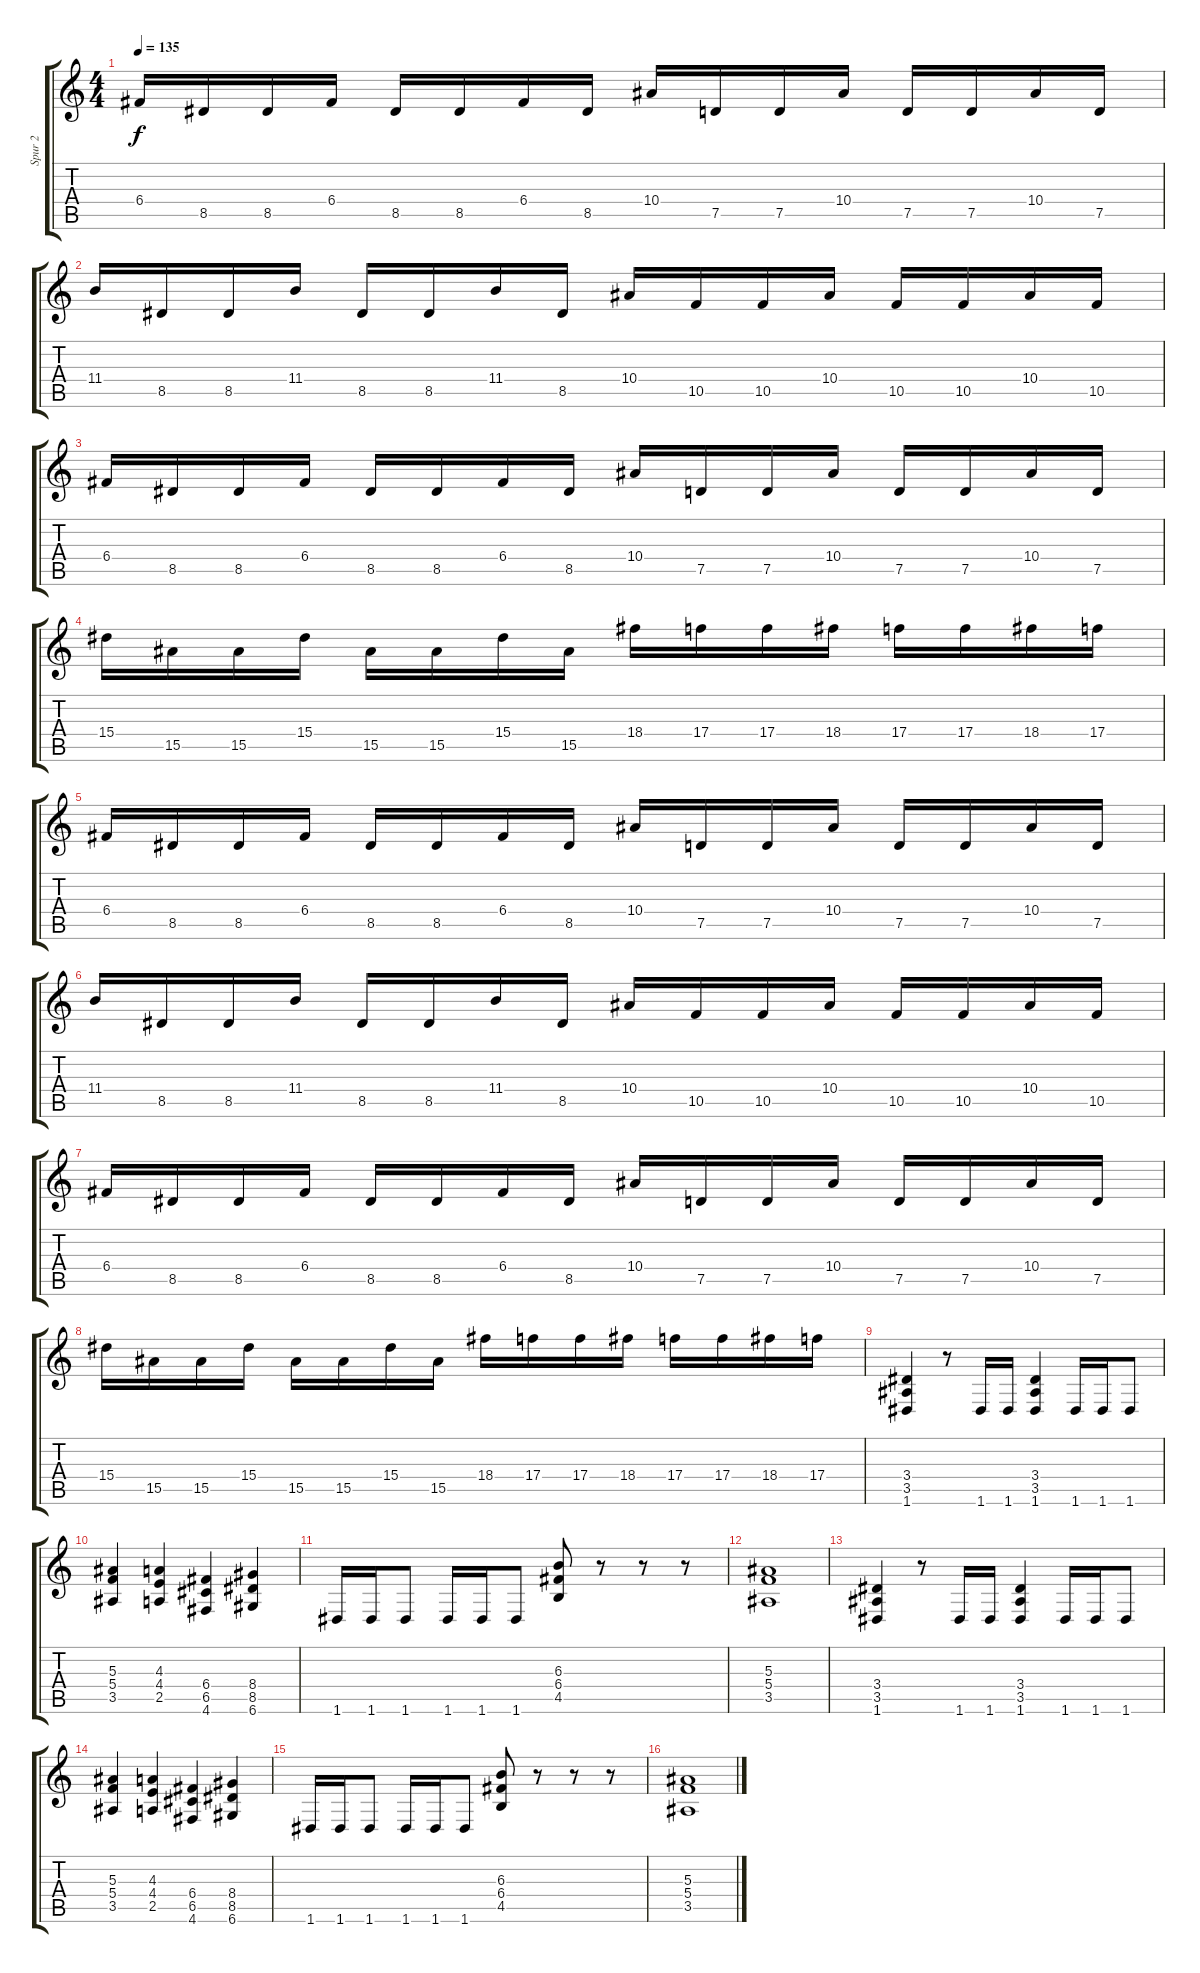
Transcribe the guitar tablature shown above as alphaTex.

\track ("Spur 2" "Spur 2") {instrument distortionguitar}
\staff {score tabs}
\tuning (D4 A3 F3 C3 G2 D2) {hide}
\ts (4 4)
\tempo 135
\clef g2
\ks c
6.4.16{dy f} 8.5.16 8.5.16 6.4.16 8.5.16 8.5.16 6.4.16 8.5.16 10.4.16 7.5.16 7.5.16 10.4.16 7.5.16 7.5.16 10.4.16 7.5.16 |
11.4.16 8.5.16 8.5.16 11.4.16 8.5.16 8.5.16 11.4.16 8.5.16 10.4.16 10.5.16 10.5.16 10.4.16 10.5.16 10.5.16 10.4.16 10.5.16 |
6.4.16 8.5.16 8.5.16 6.4.16 8.5.16 8.5.16 6.4.16 8.5.16 10.4.16 7.5.16 7.5.16 10.4.16 7.5.16 7.5.16 10.4.16 7.5.16 |
15.4.16 15.5.16 15.5.16 15.4.16 15.5.16 15.5.16 15.4.16 15.5.16 18.4.16 17.4.16 17.4.16 18.4.16 17.4.16 17.4.16 18.4.16 17.4.16 |
6.4.16 8.5.16 8.5.16 6.4.16 8.5.16 8.5.16 6.4.16 8.5.16 10.4.16 7.5.16 7.5.16 10.4.16 7.5.16 7.5.16 10.4.16 7.5.16 |
11.4.16 8.5.16 8.5.16 11.4.16 8.5.16 8.5.16 11.4.16 8.5.16 10.4.16 10.5.16 10.5.16 10.4.16 10.5.16 10.5.16 10.4.16 10.5.16 |
6.4.16 8.5.16 8.5.16 6.4.16 8.5.16 8.5.16 6.4.16 8.5.16 10.4.16 7.5.16 7.5.16 10.4.16 7.5.16 7.5.16 10.4.16 7.5.16 |
15.4.16 15.5.16 15.5.16 15.4.16 15.5.16 15.5.16 15.4.16 15.5.16 18.4.16 17.4.16 17.4.16 18.4.16 17.4.16 17.4.16 18.4.16 17.4.16 |
(3.4 3.5 1.6).4 r.8 1.6.16 1.6.16 (3.4 3.5 1.6).4 1.6.16 1.6.16 1.6.8 |
(5.3 5.4 3.5).4 (4.3 4.4 2.5).4 (6.4 6.5 4.6).4 (8.4 8.5 6.6).4 |
1.6.16 1.6.16 1.6.8 1.6.16 1.6.16 1.6.8 (6.3 6.4 4.5).8 r.8 r.8 r.8 |
(5.3 5.4 3.5).1 |
(3.4 3.5 1.6).4 r.8 1.6.16 1.6.16 (3.4 3.5 1.6).4 1.6.16 1.6.16 1.6.8 |
(5.3 5.4 3.5).4 (4.3 4.4 2.5).4 (6.4 6.5 4.6).4 (8.4 8.5 6.6).4 |
1.6.16 1.6.16 1.6.8 1.6.16 1.6.16 1.6.8 (6.3 6.4 4.5).8 r.8 r.8 r.8 |
(5.3 5.4 3.5).1
